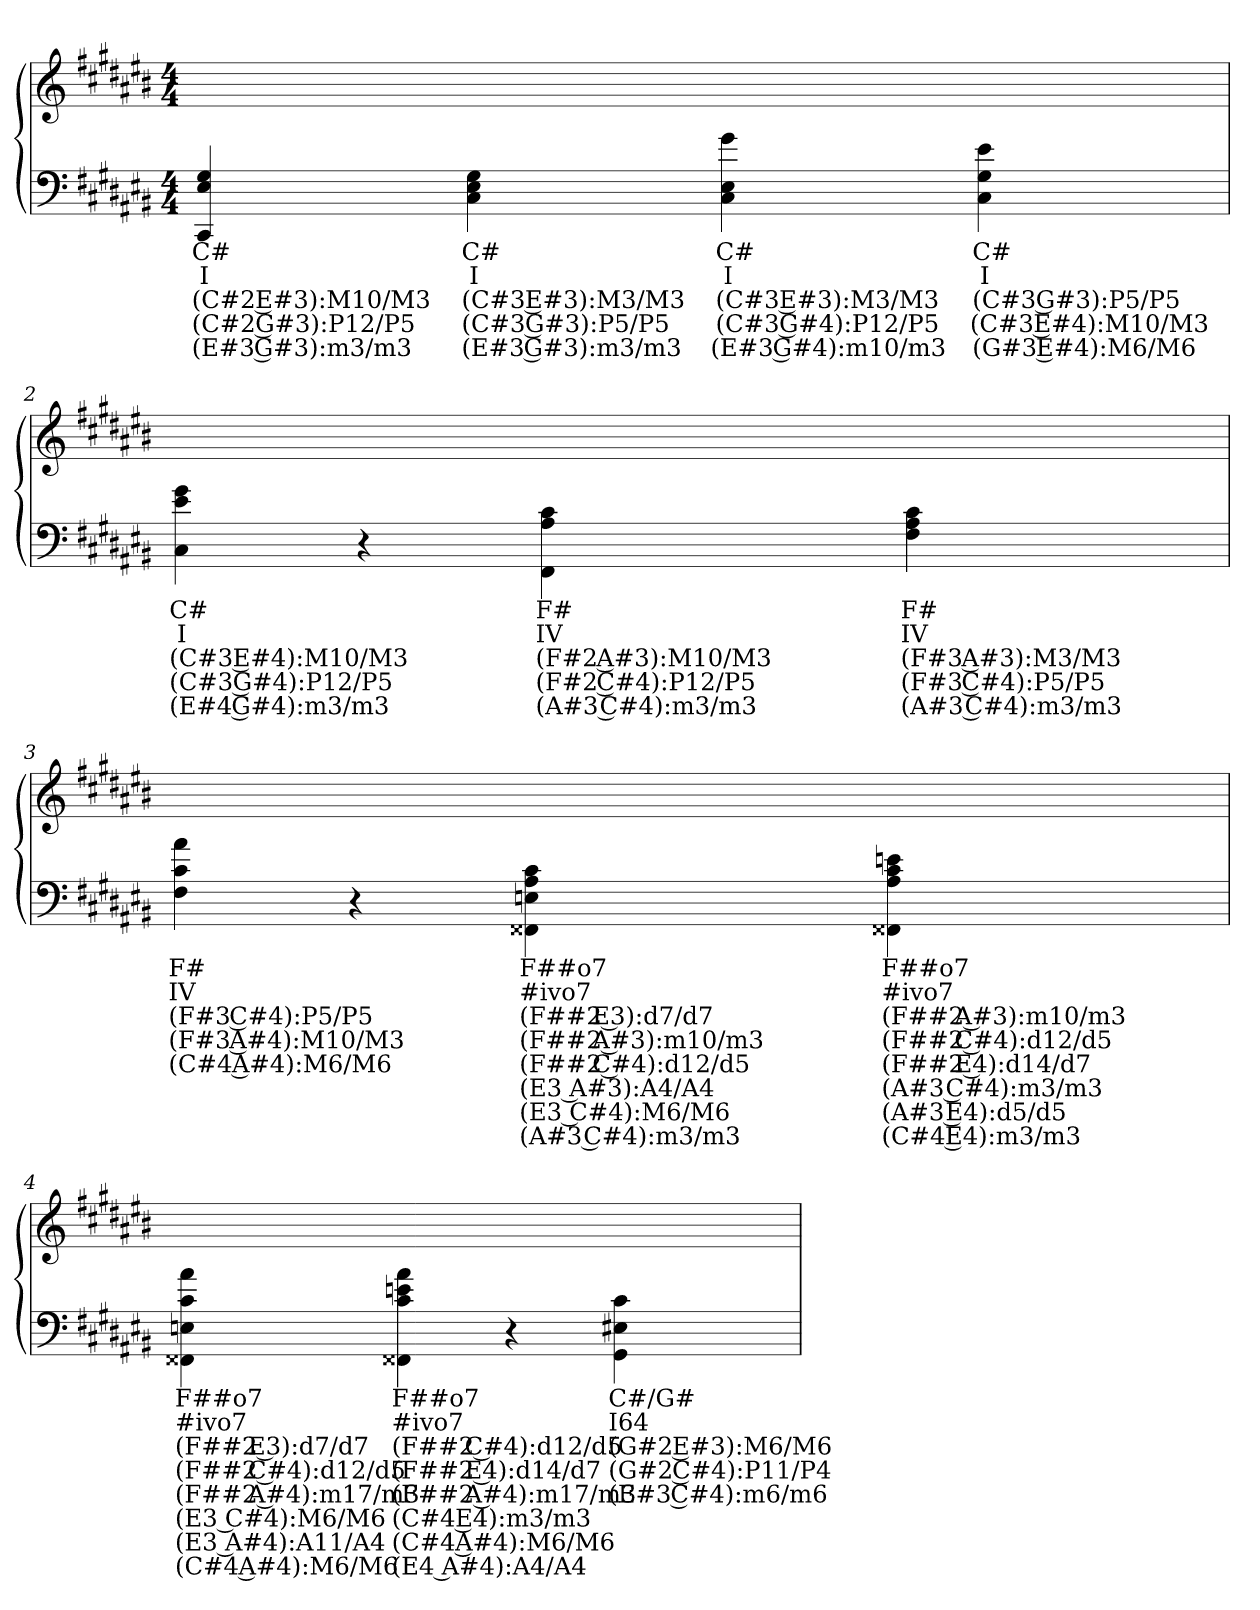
**kern	**text	**text	**text	**text	**text	**text	**text	**text	**kern
*part2	*part2	*part2	*part2	*part2	*part2	*part2	*part2	*part2	*part1
*staff2	*staff2	*staff2	*staff2	*staff2	*staff2	*staff2	*staff2	*staff2	*staff1
*clefF4	*	*	*	*	*	*	*	*	*clefG2
*k[f#c#g#d#a#e#b#]	*	*	*	*	*	*	*	*	*k[f#c#g#d#a#e#b#]
*C#:	*	*	*	*	*	*	*	*	*C#:
*M4/4	*	*	*	*	*	*	*	*	*M4/4
*MM60	*	*	*	*	*	*	*	*	*MM60
=1	=1	=1	=1	=1	=1	=1	=1	=1	=1
4CC# 4E# 4G#	C#	I	(C#2 E#3):M10/M3	(C#2 G#3):P12/P5	(E#3 G#3):m3/m3	.	.	.	1ryy
4C# 4E# 4G#	C#	I	(C#3 E#3):M3/M3	(C#3 G#3):P5/P5	(E#3 G#3):m3/m3	.	.	.	.
4C# 4E# 4g#	C#	I	(C#3 E#3):M3/M3	(C#3 G#4):P12/P5	(E#3 G#4):m10/m3	.	.	.	.
4C# 4G# 4e#	C#	I	(C#3 G#3):P5/P5	(C#3 E#4):M10/M3	(G#3 E#4):M6/M6	.	.	.	.
=2	=2	=2	=2	=2	=2	=2	=2	=2	=2
4C# 4e# 4g#	C#	I	(C#3 E#4):M10/M3	(C#3 G#4):P12/P5	(E#4 G#4):m3/m3	.	.	.	1ryy
4r	.	.	.	.	.	.	.	.	.
4FF# 4A# 4c#	F#	IV	(F#2 A#3):M10/M3	(F#2 C#4):P12/P5	(A#3 C#4):m3/m3	.	.	.	.
4F# 4A# 4c#	F#	IV	(F#3 A#3):M3/M3	(F#3 C#4):P5/P5	(A#3 C#4):m3/m3	.	.	.	.
=3	=3	=3	=3	=3	=3	=3	=3	=3	=3
4F# 4c# 4a#	F#	IV	(F#3 C#4):P5/P5	(F#3 A#4):M10/M3	(C#4 A#4):M6/M6	.	.	.	1ryy
4r	.	.	.	.	.	.	.	.	.
4FF##X 4En 4A# 4c#	F##o7	#ivo7	(F##2 E3):d7/d7	(F##2 A#3):m10/m3	(F##2 C#4):d12/d5	(E3 A#3):A4/A4	(E3 C#4):M6/M6	(A#3 C#4):m3/m3	.
4FF##X 4A# 4c# 4en	F##o7	#ivo7	(F##2 A#3):m10/m3	(F##2 C#4):d12/d5	(F##2 E4):d14/d7	(A#3 C#4):m3/m3	(A#3 E4):d5/d5	(C#4 E4):m3/m3	.
=4	=4	=4	=4	=4	=4	=4	=4	=4	=4
4FF##X 4En 4c# 4a#	F##o7	#ivo7	(F##2 E3):d7/d7	(F##2 C#4):d12/d5	(F##2 A#4):m17/m3	(E3 C#4):M6/M6	(E3 A#4):A11/A4	(C#4 A#4):M6/M6	1ryy
4FF##X 4c# 4en 4a#	F##o7	#ivo7	(F##2 C#4):d12/d5	(F##2 E4):d14/d7	(F##2 A#4):m17/m3	(C#4 E4):m3/m3	(C#4 A#4):M6/M6	(E4 A#4):A4/A4	.
4r	.	.	.	.	.	.	.	.	.
4GG# 4E#X 4c#	C#/G#	I64	(G#2 E#3):M6/M6	(G#2 C#4):P11/P4	(E#3 C#4):m6/m6	.	.	.	.
=	=	=	=	=	=	=	=	=	=
*-	*-	*-	*-	*-	*-	*-	*-	*-	*-
